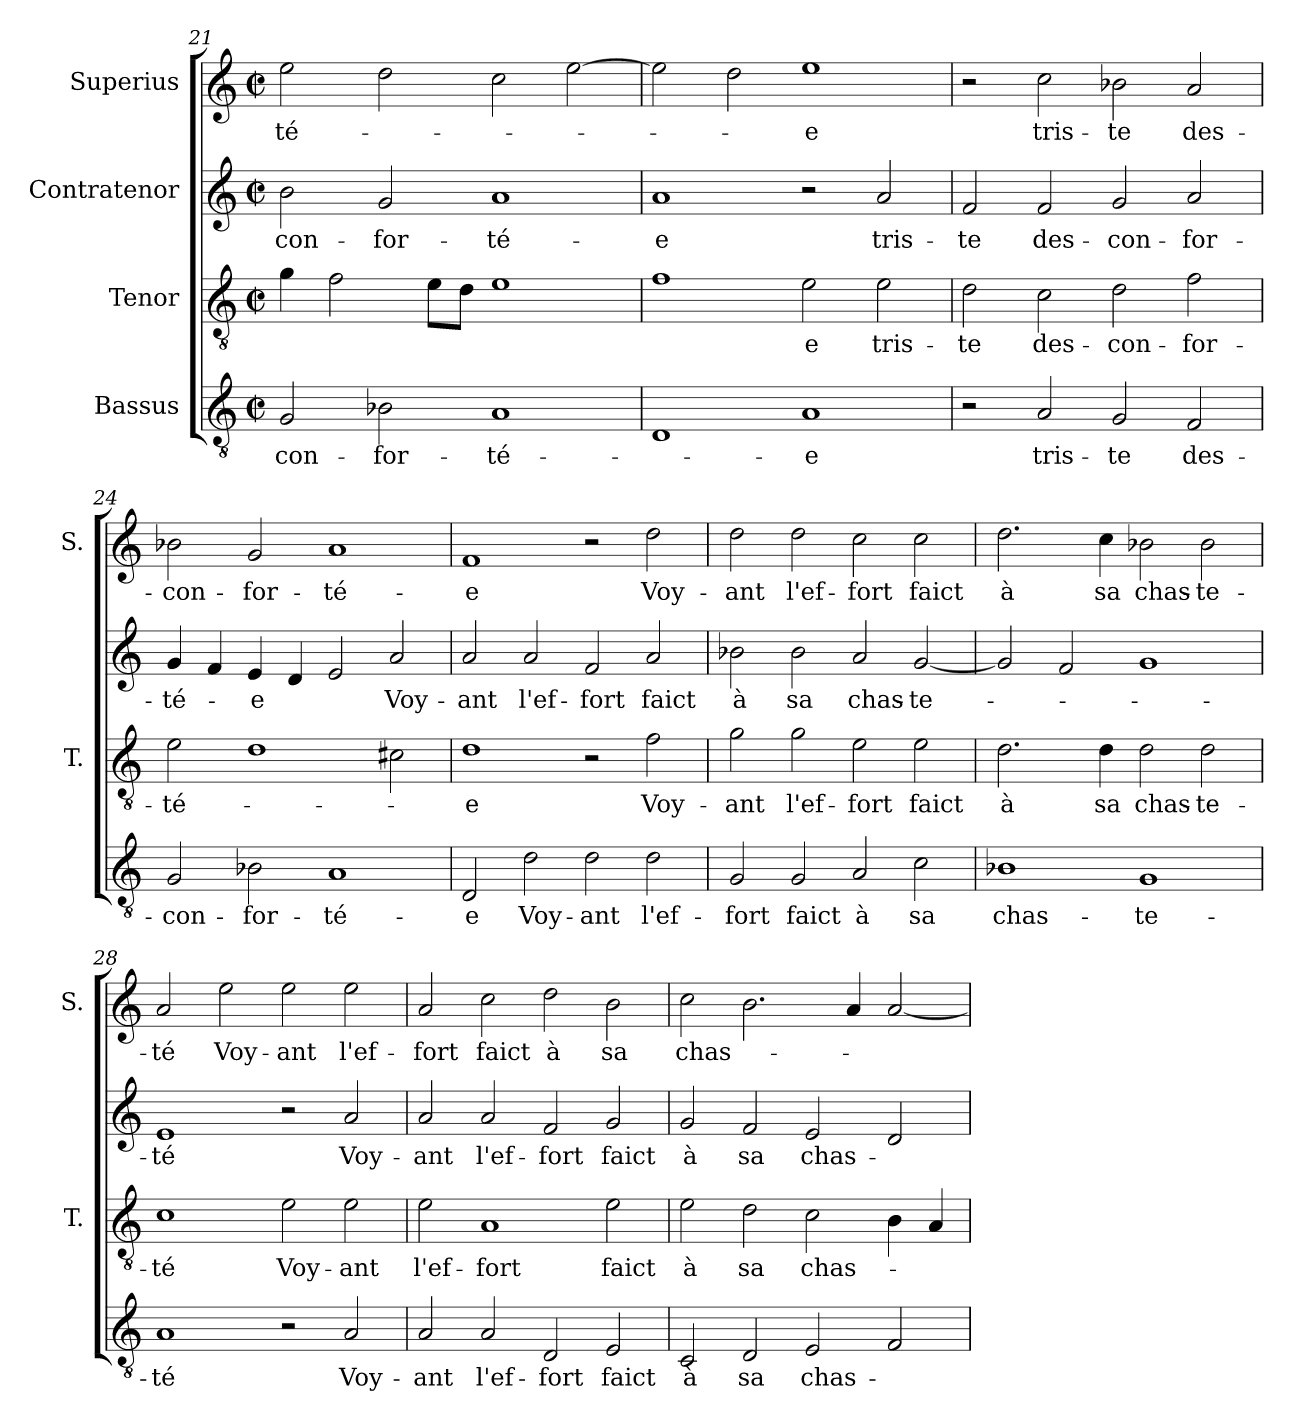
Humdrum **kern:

**kern	**text	**kern	**text	**kern	**text	**kern	**text
*part4	*part4	*part3	*part3	*part2	*part2	*part1	*part1
*staff4	*staff4	*staff3	*staff3	*staff2	*staff2	*staff1	*staff1
*I"Bassus	*	*I"Tenor	*	*I"Contratenor	*	*I"Superius	*
*	*	*I'T.	*	*	*	*I'S.	*
*clefGv2	*	*clefGv2	*	*clefG2	*	*clefG2	*
*k[]	*	*k[]	*	*k[]	*	*k[]	*
*C:	*	*C:	*	*C:	*	*C:	*
*M2/2	*	*M2/2	*	*M2/2	*	*M2/2	*
*met(c|)	*	*met(c|)	*	*met(c|)	*	*met(c|)	*
=21	=21	=21	=21	=21	=21	=21	=21
2G/	-con-	4g\	.	2b\	-con-	2ee\	-té-
.	.	2f\	.	.	.	.	.
2B-X\	-for-	.	.	2g/	-for-	2dd\	.
.	.	8e\L	.	.	.	.	.
.	.	8d\J	.	.	.	.	.
1A/	-té-	1e\	.	1a/	-té-	2cc\	.
.	.	.	.	.	.	[2ee\	.
=22	=22	=22	=22	=22	=22	=22	=22
1D/	.	1f\	.	1a/	-e	2ee\]	.
.	.	.	.	.	.	2dd\	.
1A/	-e	2e\	-e	2r	.	1ee\	-e
.	.	2e\	tris-	2a/	tris-	.	.
=23	=23	=23	=23	=23	=23	=23	=23
2r	.	2d\	-te	2f/	-te	2r	.
2A/	tris-	2c\	des-	2f/	des-	2cc\	tris-
2G/	-te	2d\	-con-	2g/	-con-	2b-X\	-te
2F/	des-	2f\	-for-	2a/	-for-	2a/	des-
!!LO:LB:g=z
=24	=24	=24	=24	=24	=24	=24	=24
2G/	-con-	2e\	-té-	4g/	-té-	2b-X\	-con-
.	.	.	.	4f/	.	.	.
2B-X\	-for-	1d\	.	4e/	-e	2g/	-for-
.	.	.	.	4d/	.	.	.
1A/	-té-	.	.	2e/	.	1a/	-té-
.	.	2c#X\	.	2a/	Voy-	.	.
=25	=25	=25	=25	=25	=25	=25	=25
2D/	-e	1d\	-e	2a/	-ant	1f/	-e
2d\	Voy-	.	.	2a/	l'ef-	.	.
2d\	-ant	2r	.	2f/	-fort	2r	.
2d\	l'ef-	2f\	Voy-	2a/	faict	2dd\	Voy-
=26	=26	=26	=26	=26	=26	=26	=26
2G/	-fort	2g\	-ant	2b-X\	à	2dd\	-ant
2G/	faict	2g\	l'ef-	2b-\	sa	2dd\	l'ef-
2A/	à	2e\	-fort	2a/	chas-	2cc\	-fort
2c\	sa	2e\	faict	[2g/	-te-	2cc\	faict
=27	=27	=27	=27	=27	=27	=27	=27
1B-X\	chas-	2.d\	à	2g/]	.	2.dd\	à
.	.	.	.	2f/	.	.	.
.	.	4d\	sa	.	.	4cc\	sa
1G/	-te-	2d\	chas-	1g/	.	2b-X\	chas-
.	.	2d\	-te-	.	.	2b-\	-te-
=28	=28	=28	=28	=28	=28	=28	=28
1A/	-té	1c\	-té	1e/	-té	2a/	-té
.	.	.	.	.	.	2ee\	Voy-
2r	.	2e\	Voy-	2r	.	2ee\	-ant
2A/	Voy-	2e\	-ant	2a/	Voy-	2ee\	l'ef-
!!LO:LB:g=z
=29	=29	=29	=29	=29	=29	=29	=29
2A/	-ant	2e\	l'ef-	2a/	-ant	2a/	-fort
2A/	l'ef-	1A/	-fort	2a/	l'ef-	2cc\	faict
2D/	-fort	.	.	2f/	-fort	2dd\	à
2E/	faict	2e\	faict	2g/	faict	2b\	sa
=30	=30	=30	=30	=30	=30	=30	=30
2C/	à	2e\	à	2g/	à	2cc\	chas-
2D/	sa	2d\	sa	2f/	sa	2.b\	.
2E/	chas-	2c\	chas-	2e/	chas-	.	.
.	.	.	.	.	.	4a/	.
2F/	.	4B\	.	2d/	.	[2a/	.
.	.	4A/	.	.	.	.	.
=	=	=	=	=	=	=	=
*-	*-	*-	*-	*-	*-	*-	*-
